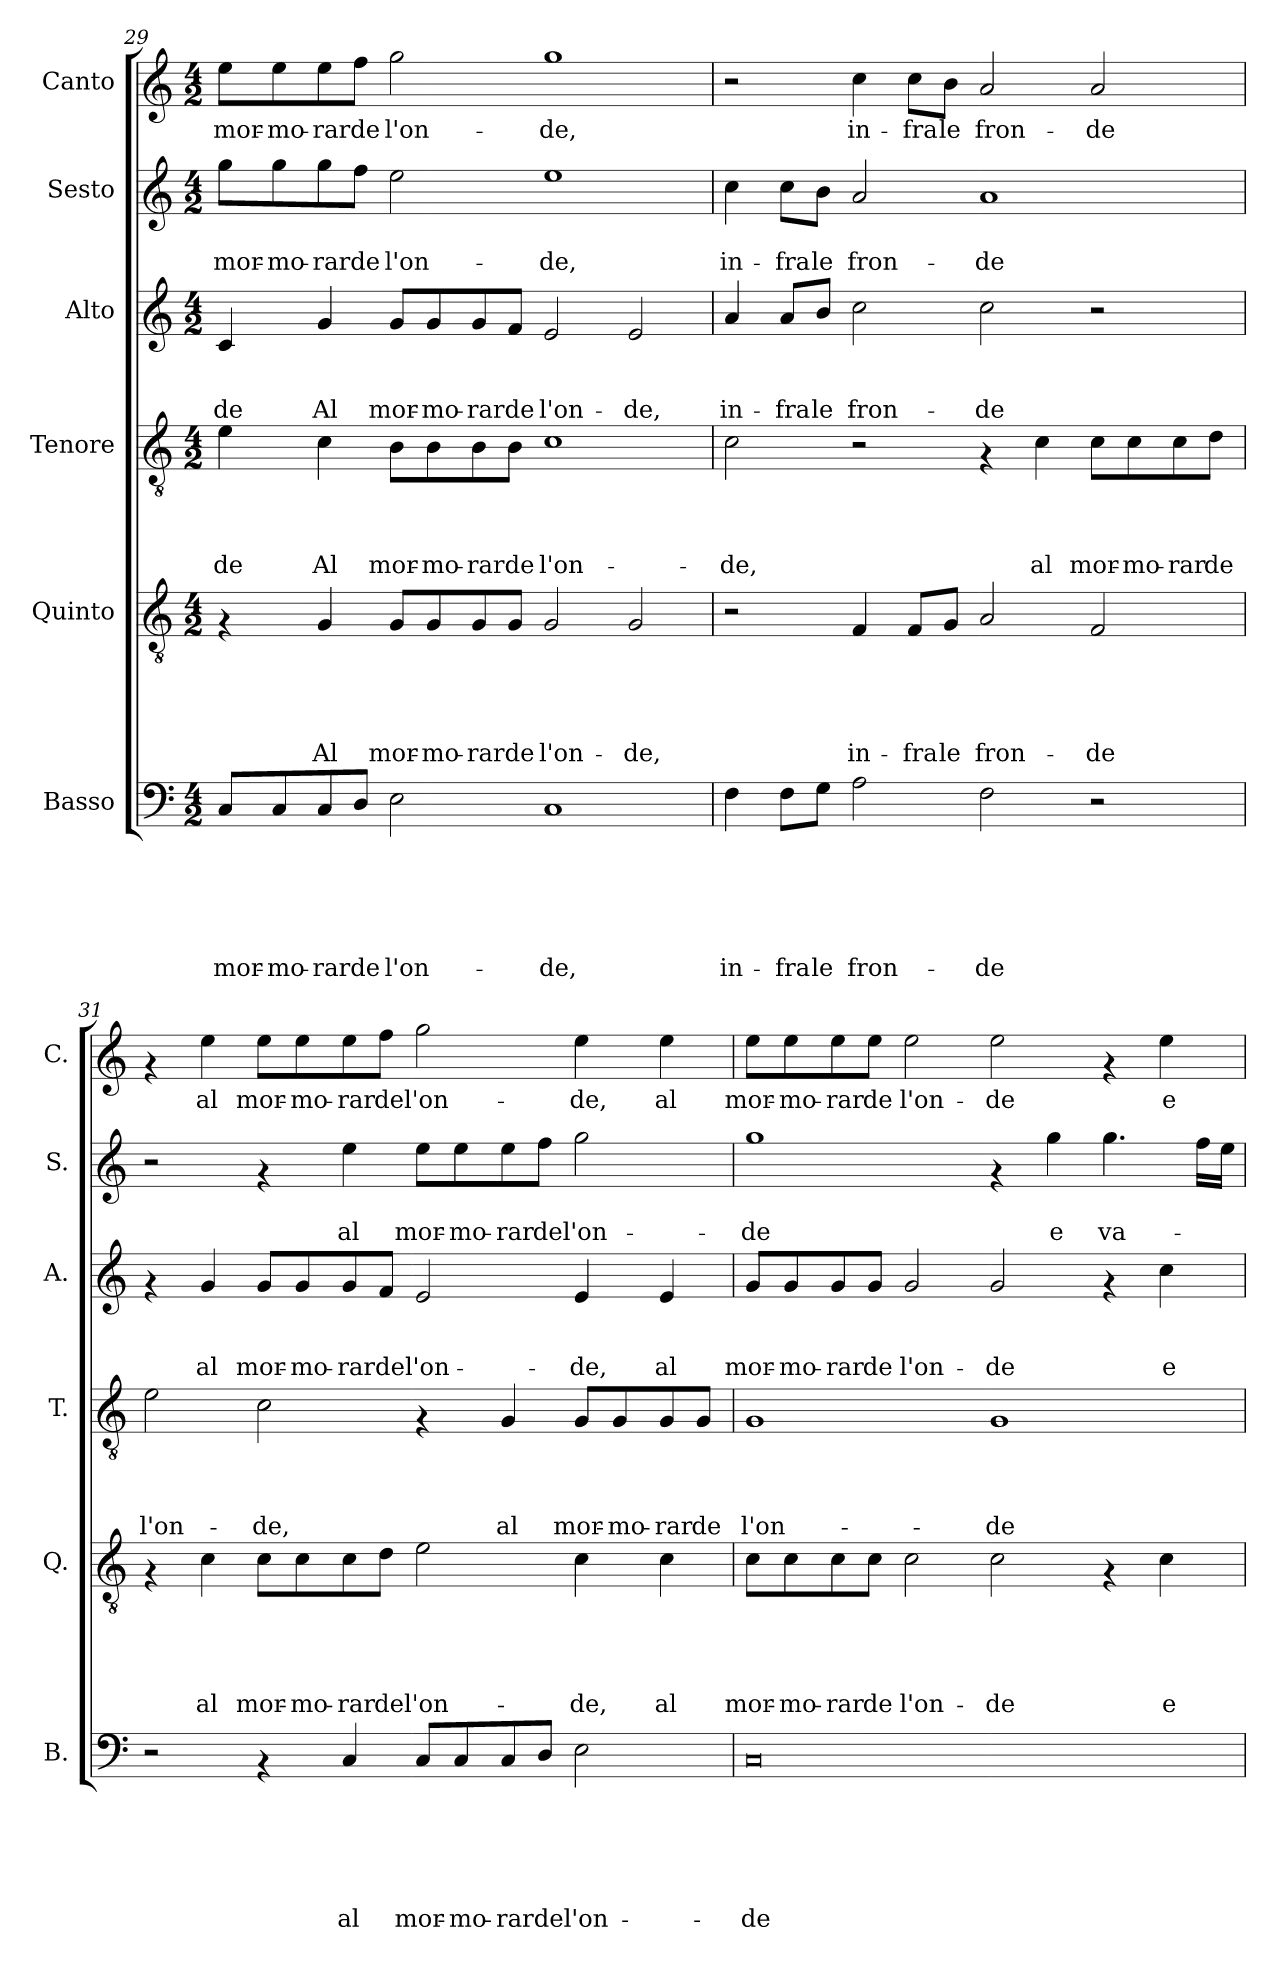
**kern	**text	**text	**text	**text	**text	**text	**kern	**text	**text	**text	**text	**text	**kern	**text	**text	**text	**text	**kern	**text	**text	**text	**kern	**text	**text	**kern	**text
*part6	*part6	*part6	*part6	*part6	*part6	*part6	*part5	*part5	*part5	*part5	*part5	*part5	*part4	*part4	*part4	*part4	*part4	*part3	*part3	*part3	*part3	*part2	*part2	*part2	*part1	*part1
*staff6	*staff6	*staff6	*staff6	*staff6	*staff6	*staff6	*staff5	*staff5	*staff5	*staff5	*staff5	*staff5	*staff4	*staff4	*staff4	*staff4	*staff4	*staff3	*staff3	*staff3	*staff3	*staff2	*staff2	*staff2	*staff1	*staff1
*I"Basso	*	*	*	*	*	*	*I"Quinto	*	*	*	*	*	*I"Tenore	*	*	*	*	*I"Alto	*	*	*	*I"Sesto	*	*	*I"Canto	*
*I'B.	*	*	*	*	*	*	*I'Q.	*	*	*	*	*	*I'T.	*	*	*	*	*I'A.	*	*	*	*I'S.	*	*	*I'C.	*
*clefF4	*	*	*	*	*	*	*clefGv2	*	*	*	*	*	*clefGv2	*	*	*	*	*clefG2	*	*	*	*clefG2	*	*	*clefG2	*
*k[]	*	*	*	*	*	*	*k[]	*	*	*	*	*	*k[]	*	*	*	*	*k[]	*	*	*	*k[]	*	*	*k[]	*
*C:	*	*	*	*	*	*	*C:	*	*	*	*	*	*C:	*	*	*	*	*C:	*	*	*	*C:	*	*	*C:	*
*M4/2	*	*	*	*	*	*	*M4/2	*	*	*	*	*	*M4/2	*	*	*	*	*M4/2	*	*	*	*M4/2	*	*	*M4/2	*
=29	=29	=29	=29	=29	=29	=29	=29	=29	=29	=29	=29	=29	=29	=29	=29	=29	=29	=29	=29	=29	=29	=29	=29	=29	=29	=29
!	!	!	!	!	!	!LO:LY:b	!	!	!	!	!	!	!	!	!	!	!LO:LY:b	!	!	!	!LO:LY:b	!	!	!LO:LY:b	!	!LO:LY:b
8C/L	.	.	.	.	.	mor-	4rF	.	.	.	.	.	4e\	.	.	.	-de	4c/	.	.	-de	8gg\L	.	mor-	8ee\L	mor-
!	!	!	!	!	!	!LO:LY:b	!	!	!	!	!	!	!	!	!	!	!	!	!	!	!	!	!	!LO:LY:b	!	!LO:LY:b
8C/	.	.	.	.	.	-mo-	.	.	.	.	.	.	.	.	.	.	.	.	.	.	.	8gg\	.	-mo-	8ee\	-mo-
!	!	!	!	!	!	!LO:LY:b	!	!	!	!	!	!LO:LY:b	!	!	!	!	!LO:LY:b	!	!	!	!LO:LY:b	!	!	!LO:LY:b	!	!LO:LY:b
8C/	.	.	.	.	.	-rarde	4G/	.	.	.	.	Al	4c\	.	.	.	Al	4g/	.	.	Al	8gg\	.	-rarde	8ee\	-rarde
8D/J	.	.	.	.	.	.	.	.	.	.	.	.	.	.	.	.	.	.	.	.	.	8ff\J	.	.	8ff\J	.
!	!	!	!	!	!	!LO:LY:b	!	!	!	!	!	!LO:LY:b	!	!	!	!	!LO:LY:b	!	!	!	!LO:LY:b	!	!	!LO:LY:b	!	!LO:LY:b
2E\	.	.	.	.	.	l'on-	8G/L	.	.	.	.	mor-	8B\L	.	.	.	mor-	8g/L	.	.	mor-	2ee\	.	l'on-	2gg\	l'on-
!	!	!	!	!	!	!	!	!	!	!	!	!LO:LY:b	!	!	!	!	!LO:LY:b	!	!	!	!LO:LY:b	!	!	!	!	!
.	.	.	.	.	.	.	8G/	.	.	.	.	-mo-	8B\	.	.	.	-mo-	8g/	.	.	-mo-	.	.	.	.	.
!	!	!	!	!	!	!	!	!	!	!	!	!LO:LY:b	!	!	!	!	!LO:LY:b	!	!	!	!LO:LY:b	!	!	!	!	!
.	.	.	.	.	.	.	8G/	.	.	.	.	-rarde	8B\	.	.	.	-rarde	8g/	.	.	-rarde	.	.	.	.	.
.	.	.	.	.	.	.	8G/J	.	.	.	.	.	8B\J	.	.	.	.	8f/J	.	.	.	.	.	.	.	.
!	!	!	!	!	!	!LO:LY:b	!	!	!	!	!	!LO:LY:b	!	!	!	!	!LO:LY:b	!	!	!	!LO:LY:b	!	!	!LO:LY:b	!	!LO:LY:b
1C	.	.	.	.	.	-de,	2G/	.	.	.	.	l'on-	1c	.	.	.	l'on-	2e/	.	.	l'on-	1ee	.	-de,	1gg	-de,
!	!	!	!	!	!	!	!	!	!	!	!	!LO:LY:b	!	!	!	!	!	!	!	!	!LO:LY:b	!	!	!	!	!
.	.	.	.	.	.	.	2G/	.	.	.	.	-de,	.	.	.	.	.	2e/	.	.	-de,	.	.	.	.	.
=30	=30	=30	=30	=30	=30	=30	=30	=30	=30	=30	=30	=30	=30	=30	=30	=30	=30	=30	=30	=30	=30	=30	=30	=30	=30	=30
!	!	!	!	!	!	!LO:LY:b	!	!	!	!	!	!	!	!	!	!	!LO:LY:b	!	!	!	!LO:LY:b	!	!	!LO:LY:b	!	!
4F\	.	.	.	.	.	in-	2r	.	.	.	.	.	2c\	.	.	.	-de,	4a/	.	.	in-	4cc\	.	in-	2r	.
!	!	!	!	!	!	!LO:LY:b	!	!	!	!	!	!	!	!	!	!	!	!	!	!	!LO:LY:b	!	!	!LO:LY:b	!	!
8F\L	.	.	.	.	.	-fra	.	.	.	.	.	.	.	.	.	.	.	8a/L	.	.	-fra	8cc\L	.	-fra	.	.
!	!	!	!	!	!	!LO:LY:b	!	!	!	!	!	!	!	!	!	!	!	!	!	!	!LO:LY:b	!	!	!LO:LY:b	!	!
8G\J	.	.	.	.	.	le	.	.	.	.	.	.	.	.	.	.	.	8b/J	.	.	le	8b\J	.	le	.	.
!	!	!	!	!	!	!LO:LY:b	!	!	!	!	!	!LO:LY:b	!	!	!	!	!	!	!	!	!LO:LY:b	!	!	!LO:LY:b	!	!LO:LY:b
2A\	.	.	.	.	.	fron-	4F/	.	.	.	.	in-	2r	.	.	.	.	2cc\	.	.	fron-	2a/	.	fron-	4cc\	in-
!	!	!	!	!	!	!	!	!	!	!	!	!LO:LY:b	!	!	!	!	!	!	!	!	!	!	!	!	!	!LO:LY:b
.	.	.	.	.	.	.	8F/L	.	.	.	.	-fra	.	.	.	.	.	.	.	.	.	.	.	.	8cc\L	-fra
!	!	!	!	!	!	!	!	!	!	!	!	!LO:LY:b	!	!	!	!	!	!	!	!	!	!	!	!	!	!LO:LY:b
.	.	.	.	.	.	.	8G/J	.	.	.	.	le	.	.	.	.	.	.	.	.	.	.	.	.	8b\J	le
!	!	!	!	!	!	!LO:LY:b	!	!	!	!	!	!LO:LY:b	!	!	!	!	!	!	!	!	!LO:LY:b	!	!	!LO:LY:b	!	!LO:LY:b
2F\	.	.	.	.	.	-de	2A/	.	.	.	.	fron-	4rF	.	.	.	.	2cc\	.	.	-de	1a	.	-de	2a/	fron-
!	!	!	!	!	!	!	!	!	!	!	!	!	!	!	!	!	!LO:LY:b	!	!	!	!	!	!	!	!	!
.	.	.	.	.	.	.	.	.	.	.	.	.	4c\	.	.	.	al	.	.	.	.	.	.	.	.	.
!	!	!	!	!	!	!	!	!	!	!	!	!LO:LY:b	!	!	!	!	!LO:LY:b	!	!	!	!	!	!	!	!	!LO:LY:b
2r	.	.	.	.	.	.	2F/	.	.	.	.	-de	8c\L	.	.	.	mor-	2r	.	.	.	.	.	.	2a/	-de
!	!	!	!	!	!	!	!	!	!	!	!	!	!	!	!	!	!LO:LY:b	!	!	!	!	!	!	!	!	!
.	.	.	.	.	.	.	.	.	.	.	.	.	8c\	.	.	.	-mo-	.	.	.	.	.	.	.	.	.
!	!	!	!	!	!	!	!	!	!	!	!	!	!	!	!	!	!LO:LY:b	!	!	!	!	!	!	!	!	!
.	.	.	.	.	.	.	.	.	.	.	.	.	8c\	.	.	.	-rar	.	.	.	.	.	.	.	.	.
!	!	!	!	!	!	!	!	!	!	!	!	!	!	!	!	!	!LO:LY:b	!	!	!	!	!	!	!	!	!
.	.	.	.	.	.	.	.	.	.	.	.	.	8d\J	.	.	.	de	.	.	.	.	.	.	.	.	.
!!LO:PB:g=z
=31	=31	=31	=31	=31	=31	=31	=31	=31	=31	=31	=31	=31	=31	=31	=31	=31	=31	=31	=31	=31	=31	=31	=31	=31	=31	=31
!	!	!	!	!	!	!	!	!	!	!	!	!	!	!	!	!	!LO:LY:b	!	!	!	!	!	!	!	!	!
2r	.	.	.	.	.	.	4rF	.	.	.	.	.	2e\	.	.	.	l'on-	4rf	.	.	.	2r	.	.	4rf	.
!	!	!	!	!	!	!	!	!	!	!	!	!LO:LY:b	!	!	!	!	!	!	!	!	!LO:LY:b	!	!	!	!	!LO:LY:b
.	.	.	.	.	.	.	4c\	.	.	.	.	al	.	.	.	.	.	4g/	.	.	al	.	.	.	4ee\	al
!	!	!	!	!	!	!	!	!	!	!	!	!LO:LY:b	!	!	!	!	!LO:LY:b	!	!	!	!LO:LY:b	!	!	!	!	!LO:LY:b
4rAA	.	.	.	.	.	.	8c\L	.	.	.	.	mor-	2c\	.	.	.	-de,	8g/L	.	.	mor-	4rf	.	.	8ee\L	mor-
!	!	!	!	!	!	!	!	!	!	!	!	!LO:LY:b	!	!	!	!	!	!	!	!	!LO:LY:b	!	!	!	!	!LO:LY:b
.	.	.	.	.	.	.	8c\	.	.	.	.	-mo-	.	.	.	.	.	8g/	.	.	-mo-	.	.	.	8ee\	-mo-
!	!	!	!	!	!	!LO:LY:b	!	!	!	!	!	!LO:LY:b	!	!	!	!	!	!	!	!	!LO:LY:b	!	!	!LO:LY:b	!	!LO:LY:b
4C/	.	.	.	.	.	al	8c\	.	.	.	.	-rar	.	.	.	.	.	8g/	.	.	-rardel'on-	4ee\	.	al	8ee\	-rar
!	!	!	!	!	!	!	!	!	!	!	!	!LO:LY:b	!	!	!	!	!	!	!	!	!	!	!	!	!	!LO:LY:b
.	.	.	.	.	.	.	8d\J	.	.	.	.	del'on-	.	.	.	.	.	8f/J	.	.	.	.	.	.	8ff\J	del'on-
!	!	!	!	!	!	!LO:LY:b	!	!	!	!	!	!	!	!	!	!	!	!	!	!	!	!	!	!LO:LY:b	!	!
8C/L	.	.	.	.	.	mor-	2e\	.	.	.	.	.	4rF	.	.	.	.	2e/	.	.	.	8ee\L	.	mor-	2gg\	.
!	!	!	!	!	!	!LO:LY:b	!	!	!	!	!	!	!	!	!	!	!	!	!	!	!	!	!	!LO:LY:b	!	!
8C/	.	.	.	.	.	-mo-	.	.	.	.	.	.	.	.	.	.	.	.	.	.	.	8ee\	.	-mo-	.	.
!	!	!	!	!	!	!LO:LY:b	!	!	!	!	!	!	!	!	!	!	!LO:LY:b	!	!	!	!	!	!	!LO:LY:b	!	!
8C/	.	.	.	.	.	-rardel'on-	.	.	.	.	.	.	4G/	.	.	.	al	.	.	.	.	8ee\	.	-rar	.	.
!	!	!	!	!	!	!	!	!	!	!	!	!	!	!	!	!	!	!	!	!	!	!	!	!LO:LY:b	!	!
8D/J	.	.	.	.	.	.	.	.	.	.	.	.	.	.	.	.	.	.	.	.	.	8ff\J	.	del'on-	.	.
!	!	!	!	!	!	!	!	!	!	!	!	!LO:LY:b	!	!	!	!	!LO:LY:b	!	!	!	!LO:LY:b	!	!	!	!	!LO:LY:b
2E\	.	.	.	.	.	.	4c\	.	.	.	.	-de,	8G/L	.	.	.	mor-	4e/	.	.	-de,	2gg\	.	.	4ee\	-de,
!	!	!	!	!	!	!	!	!	!	!	!	!	!	!	!	!	!LO:LY:b	!	!	!	!	!	!	!	!	!
.	.	.	.	.	.	.	.	.	.	.	.	.	8G/	.	.	.	-mo-	.	.	.	.	.	.	.	.	.
!	!	!	!	!	!	!	!	!	!	!	!	!LO:LY:b	!	!	!	!	!LO:LY:b	!	!	!	!LO:LY:b	!	!	!	!	!LO:LY:b
.	.	.	.	.	.	.	4c\	.	.	.	.	al	8G/	.	.	.	-rar	4e/	.	.	al	.	.	.	4ee\	al
!	!	!	!	!	!	!	!	!	!	!	!	!	!	!	!	!	!LO:LY:b	!	!	!	!	!	!	!	!	!
.	.	.	.	.	.	.	.	.	.	.	.	.	8G/J	.	.	.	de	.	.	.	.	.	.	.	.	.
=32	=32	=32	=32	=32	=32	=32	=32	=32	=32	=32	=32	=32	=32	=32	=32	=32	=32	=32	=32	=32	=32	=32	=32	=32	=32	=32
!	!	!	!	!	!	!LO:LY:b	!	!	!	!	!	!LO:LY:b	!	!	!	!	!LO:LY:b	!	!	!	!LO:LY:b	!	!	!LO:LY:b	!	!LO:LY:b
0C	.	.	.	.	.	-de	8c\L	.	.	.	.	mor-	1G	.	.	.	l'on-	8g/L	.	.	mor-	1gg	.	-de	8ee\L	mor-
!	!	!	!	!	!	!	!	!	!	!	!	!LO:LY:b	!	!	!	!	!	!	!	!	!LO:LY:b	!	!	!	!	!LO:LY:b
.	.	.	.	.	.	.	8c\	.	.	.	.	-mo-	.	.	.	.	.	8g/	.	.	-mo-	.	.	.	8ee\	-mo-
!	!	!	!	!	!	!	!	!	!	!	!	!LO:LY:b	!	!	!	!	!	!	!	!	!LO:LY:b	!	!	!	!	!LO:LY:b
.	.	.	.	.	.	.	8c\	.	.	.	.	-rar	.	.	.	.	.	8g/	.	.	-rar	.	.	.	8ee\	-rar
!	!	!	!	!	!	!	!	!	!	!	!	!LO:LY:b	!	!	!	!	!	!	!	!	!LO:LY:b	!	!	!	!	!LO:LY:b
.	.	.	.	.	.	.	8c\J	.	.	.	.	de	.	.	.	.	.	8g/J	.	.	de	.	.	.	8ee\J	de
!	!	!	!	!	!	!	!	!	!	!	!	!LO:LY:b	!	!	!	!	!	!	!	!	!LO:LY:b	!	!	!	!	!LO:LY:b
.	.	.	.	.	.	.	2c\	.	.	.	.	l'on-	.	.	.	.	.	2g/	.	.	l'on-	.	.	.	2ee\	l'on-
!	!	!	!	!	!	!	!	!	!	!	!	!LO:LY:b	!	!	!	!	!LO:LY:b	!	!	!	!LO:LY:b	!	!	!	!	!LO:LY:b
.	.	.	.	.	.	.	2c\	.	.	.	.	-de	1G	.	.	.	-de	2g/	.	.	-de	4rf	.	.	2ee\	-de
!	!	!	!	!	!	!	!	!	!	!	!	!	!	!	!	!	!	!	!	!	!	!	!	!LO:LY:b	!	!
.	.	.	.	.	.	.	.	.	.	.	.	.	.	.	.	.	.	.	.	.	.	4gg\	.	e	.	.
!	!	!	!	!	!	!	!	!	!	!	!	!	!	!	!	!	!	!	!	!	!	!	!	!LO:LY:b	!	!
.	.	.	.	.	.	.	4rF	.	.	.	.	.	.	.	.	.	.	4rf	.	.	.	4.gg\	.	va-	4rf	.
!	!	!	!	!	!	!	!	!	!	!	!	!LO:LY:b	!	!	!	!	!	!	!	!	!LO:LY:b	!	!	!	!	!LO:LY:b
.	.	.	.	.	.	.	4c\	.	.	.	.	e	.	.	.	.	.	4cc\	.	.	e	.	.	.	4ee\	e
.	.	.	.	.	.	.	.	.	.	.	.	.	.	.	.	.	.	.	.	.	.	16ff\LL	.	.	.	.
.	.	.	.	.	.	.	.	.	.	.	.	.	.	.	.	.	.	.	.	.	.	16ee\JJ	.	.	.	.
=	=	=	=	=	=	=	=	=	=	=	=	=	=	=	=	=	=	=	=	=	=	=	=	=	=	=
*-	*-	*-	*-	*-	*-	*-	*-	*-	*-	*-	*-	*-	*-	*-	*-	*-	*-	*-	*-	*-	*-	*-	*-	*-	*-	*-
